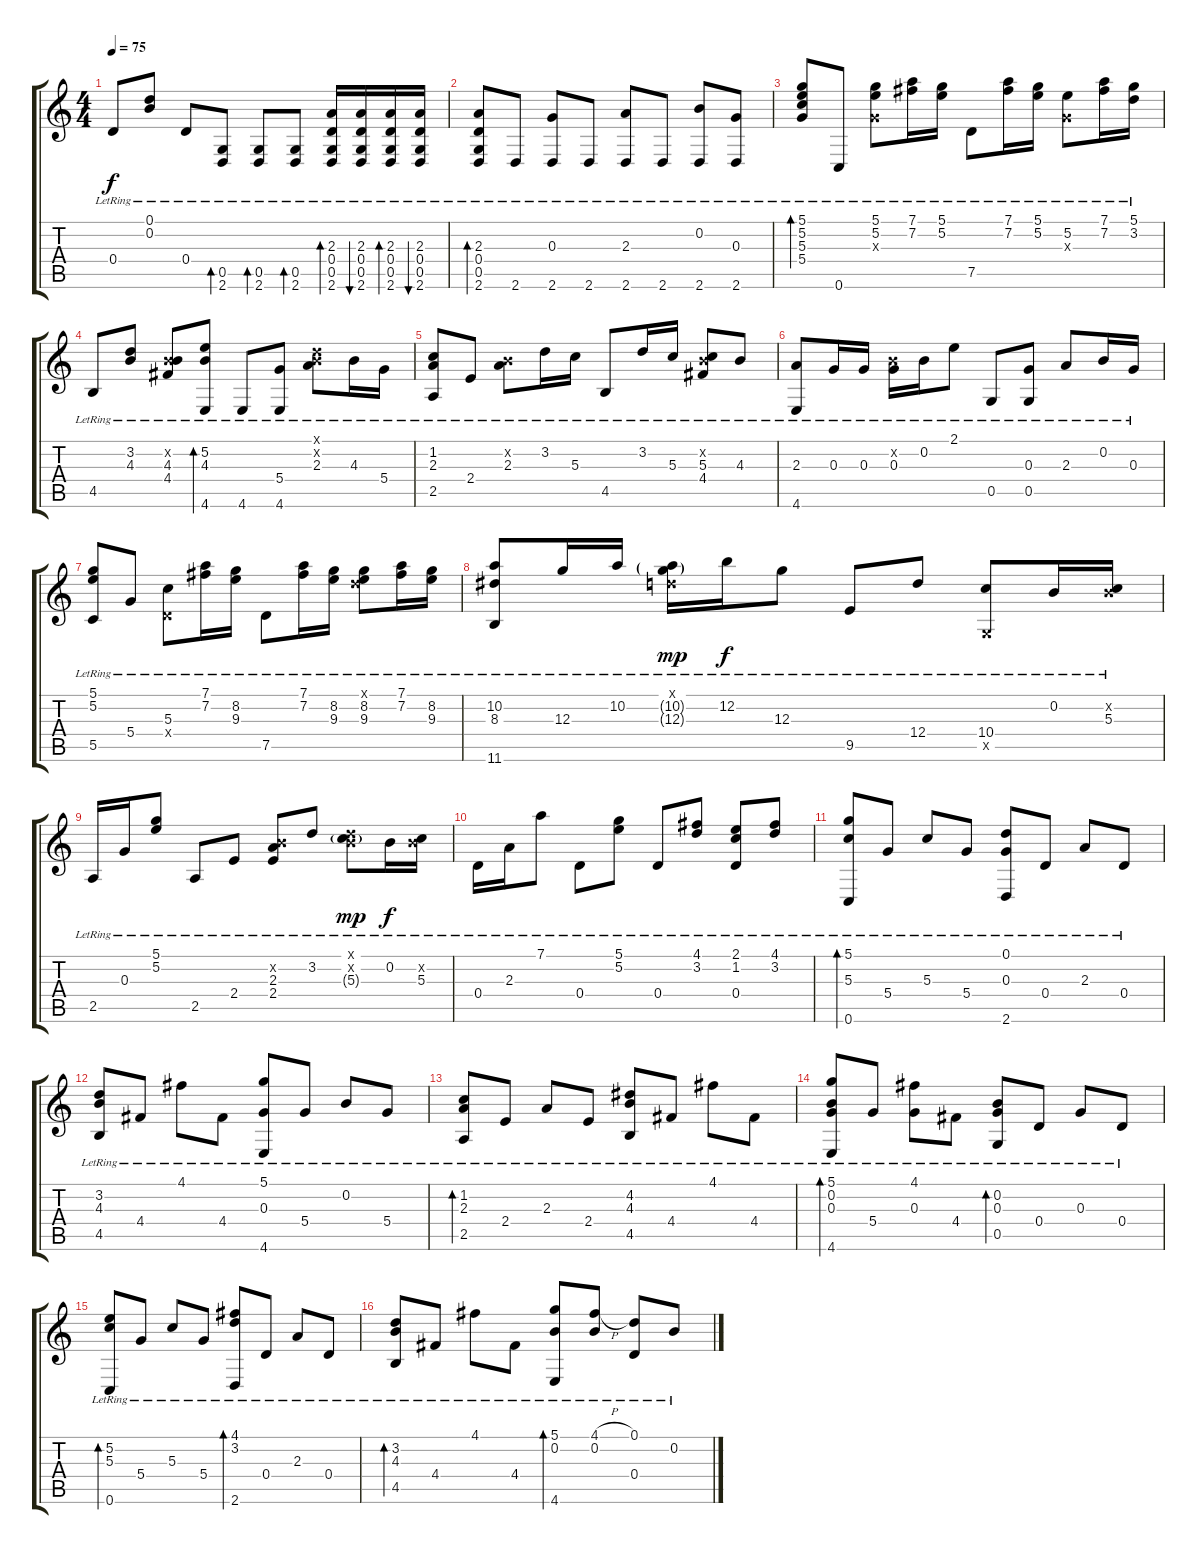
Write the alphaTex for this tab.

\track "" {instrument acousticguitarsteel}
\staff {score tabs}
\tuning (D4 B3 G3 D3 G2 C2) {hide}
\ts (4 4)
\tempo 75
\clef g2
\ks c
0.4{lr}.8{dy f} (0.1{lr} 0.2{lr}).8 0.4{lr}.8 (0.5{lr} 2.6{lr}).8{bd 60} (0.5{lr} 2.6{lr}).8{bd 60} (0.5{lr} 2.6{lr}).8{bd 60} (2.3{lr} 0.4{lr} 0.5{lr} 2.6{lr}).16{bd 30} (2.3{lr} 0.4{lr} 0.5{lr} 2.6{lr}).16{bu 30} (2.3{lr} 0.4{lr} 0.5{lr} 2.6{lr}).16{bd 30} (2.3{lr} 0.4{lr} 0.5{lr} 2.6{lr}).16{bu 30} |
(2.3{lr} 0.4{lr} 0.5{lr} 2.6{lr}).8{bd 30} 2.6{lr}.8 (0.3{lr} 2.6{lr}).8 2.6{lr}.8 (2.3{lr} 2.6{lr}).8 2.6{lr}.8 (0.2{lr} 2.6{lr}).8 (0.3{lr} 2.6{lr}).8 |
(5.1{lr} 5.2{lr} 5.3{lr} 5.4{lr}).8{bd 120} 0.6{lr}.8 (5.1{lr} 5.2{lr} 0.3{x}).8 (7.1{lr} 7.2{lr}).16 (5.1{lr} 5.2{lr}).16 7.5{lr}.8 (7.1{lr} 7.2{lr}).16 (5.1{lr} 5.2{lr}).16 (5.2{lr} 0.3{x}).8 (7.1{lr} 7.2{lr}).16 (5.1{lr} 3.2{lr}).16 |
4.5{lr}.8 (3.2{lr} 4.3{lr}).8 (0.2{x} 4.3{lr} 4.4{lr}).8 (5.2{lr} 4.3{lr} 4.6{lr}).8{bd 240} 4.6{lr}.8 (5.4{lr} 4.6{lr}).8 (0.1{x} 0.2{x} 2.3{lr}).8 4.3{lr}.16 5.4{lr}.16 |
(1.2{lr} 2.3{lr} 2.5{lr}).8 2.4{lr}.8 (0.2{x} 2.3{lr}).8 3.2{lr}.16 5.3{lr}.16 4.5{lr}.8 3.2{lr}.16 5.3{lr}.16 (0.2{x} 5.3{lr} 4.4{lr}).8 4.3{lr}.8 |
(2.3{lr} 4.6{lr}).8 0.3{lr}.16 0.3{lr}.16 (0.2{x} 0.3{lr}).16 0.2{lr}.16 2.1{lr}.8 0.5{lr}.8 (0.3{lr} 0.5{lr}).8 2.3{lr}.8 0.2{lr}.16 0.3{lr}.16 |
(5.1{lr} 5.2{lr} 5.5{lr}).8 5.4{lr}.8 (5.3{lr} 0.4{x}).8 (7.1{lr} 7.2{lr}).16 (8.2{lr} 9.3{lr}).16 7.5{lr}.8 (7.1{lr} 7.2{lr}).16 (8.2{lr} 9.3{lr}).16 (0.1{x} 8.2{lr} 9.3{lr}).8 (7.1{lr} 7.2{lr}).16 (8.2{lr} 9.3{lr}).16 |
(10.2{lr} 8.3{lr} 11.6{lr}).8 12.3{lr}.16 10.2{lr}.16 (0.1{x} 10.2{g lr} 12.3{g lr}).16{dy mp} 12.2{lr}.16{dy f} 12.3{lr}.8 9.5{lr}.8 12.4{lr}.8 (10.4{lr} 0.5{x}).8 0.2{lr}.16 (0.2{x} 5.3{lr}).16 |
2.5{lr}.16 0.3{lr}.16 (5.1{lr} 5.2{lr}).8 2.5{lr}.8 2.4{lr}.8 (0.2{x} 2.3{lr} 2.4{lr}).8 3.2{lr}.8 (0.1{x} 0.2{x} 5.3{g lr}).8{dy mp} 0.2{lr}.16{dy f} (0.2{x} 5.3{lr}).16 |
0.4{lr}.16 2.3{lr}.16 7.1{lr}.8 0.4{lr}.8 (5.1{lr} 5.2{lr}).8 0.4{lr}.8 (4.1{lr} 3.2{lr}).8 (2.1{lr} 1.2{lr} 0.4{lr}).8 (4.1{lr} 3.2{lr}).8 |
(5.1{lr} 5.3{lr} 0.6{lr}).8{bd 240} 5.4{lr}.8 5.3{lr}.8 5.4{lr}.8 (0.1{lr} 0.3{lr} 2.6{lr}).8 0.4{lr}.8 2.3{lr}.8 0.4{lr}.8 |
(3.2{lr} 4.3{lr} 4.5{lr}).8 4.4{lr}.8 4.1{lr}.8 4.4{lr}.8 (5.1{lr} 0.3{lr} 4.6{lr}).8 5.4{lr}.8 0.2{lr}.8 5.4{lr}.8 |
(1.2{lr} 2.3{lr} 2.5{lr}).8{bd 240} 2.4{lr}.8 2.3{lr}.8 2.4{lr}.8 (4.2{lr} 4.3{lr} 4.5{lr}).8 4.4{lr}.8 4.1{lr}.8 4.4{lr}.8 |
(5.1{lr} 0.2{lr} 0.3{lr} 4.6{lr}).8{bd 240} 5.4{lr}.8 (4.1{lr} 0.3{lr}).8 4.4{lr}.8 (0.2{lr} 0.3{lr} 0.5{lr}).8{bd 240} 0.4{lr}.8 0.3{lr}.8 0.4{lr}.8 |
(5.2{lr} 5.3{lr} 0.6{lr}).8{bd 240} 5.4{lr}.8 5.3{lr}.8 5.4{lr}.8 (4.1{lr} 3.2{lr} 2.6{lr}).8{bd 240} 0.4{lr}.8 2.3{lr}.8 0.4{lr}.8 |
(3.2{lr} 4.3{lr} 4.5{lr}).8{bd 240} 4.4{lr}.8 4.1{lr}.8 4.4{lr}.8 (5.1{lr} 0.2{lr} 4.6{lr}).8{bd 240} (4.1{h lr} 0.2{lr}).8 (0.1{lr} 0.4{lr}).8 0.2{lr}.8
